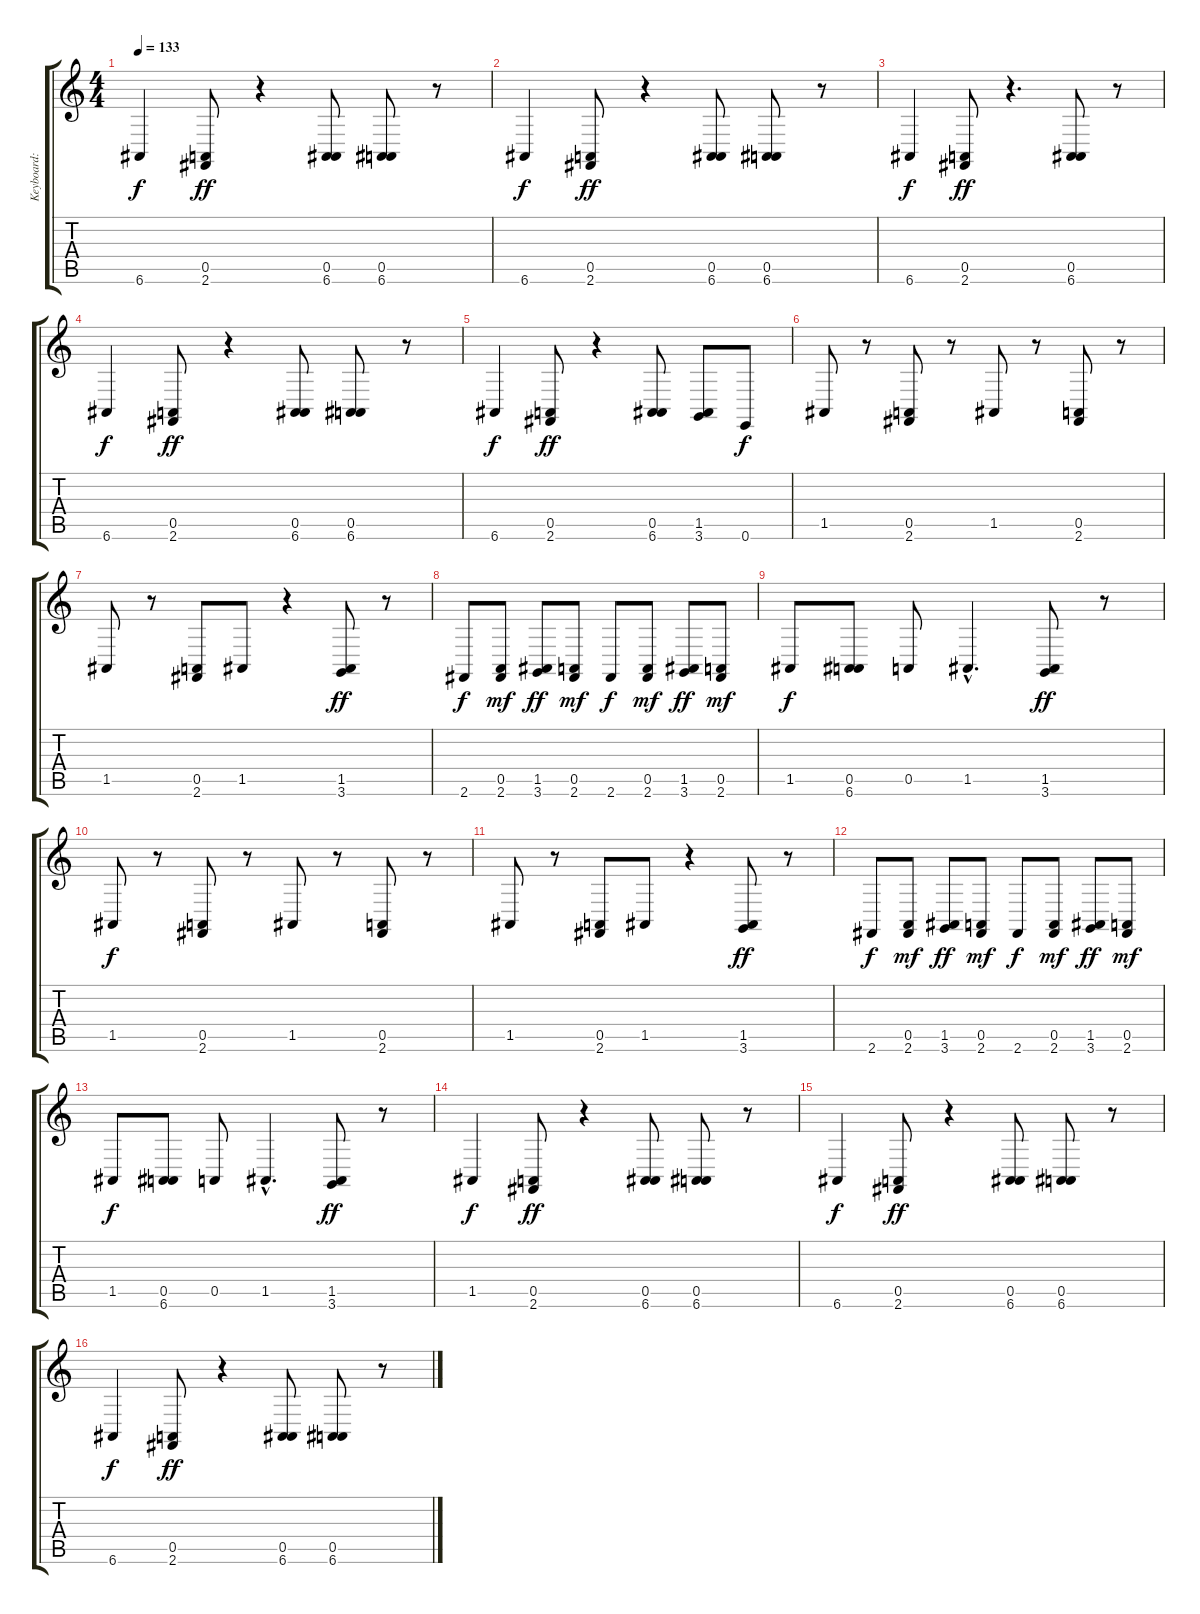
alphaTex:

\track ("Keyboard: Chris Pittman" "Keyboard: ") {instrument honkytonkpiano}
\staff {score tabs}
\tuning (E4 B3 G3 D3 A2 E2) {hide}
\ts (4 4)
\tempo 133
\clef g2
\ks c
6.6.4{dy f} (0.5 2.6).8{dy ff} r.4 (0.5 6.6).8 (0.5 6.6).8 r.8 |
6.6.4{dy f} (0.5 2.6).8{dy ff} r.4 (0.5 6.6).8 (0.5 6.6).8 r.8 |
6.6.4{dy f} (0.5 2.6).8{dy ff} r.4{d} (0.5 6.6).8 r.8 |
6.6.4{dy f} (0.5 2.6).8{dy ff} r.4 (0.5 6.6).8 (0.5 6.6).8 r.8 |
6.6.4{dy f} (0.5 2.6).8{dy ff} r.4 (0.5 6.6).8 (1.5 3.6).8 0.6.8{dy f} |
1.5.8 r.8 (0.5 2.6).8 r.8 1.5.8 r.8 (0.5 2.6).8 r.8 |
1.5.8 r.8 (0.5 2.6).8 1.5.8 r.4 (1.5 3.6).8{dy ff} r.8 |
2.6.8{dy f} (0.5 2.6).8{dy mf} (1.5 3.6).8{dy ff} (0.5 2.6).8{dy mf} 2.6.8{dy f} (0.5 2.6).8{dy mf} (1.5 3.6).8{dy ff} (0.5 2.6).8{dy mf} |
1.5.8{dy f} (0.5 6.6).8 0.5.8 1.5{hac}.4{d} (1.5 3.6).8{dy ff} r.8 |
1.5.8{dy f} r.8 (0.5 2.6).8 r.8 1.5.8 r.8 (0.5 2.6).8 r.8 |
1.5.8 r.8 (0.5 2.6).8 1.5.8 r.4 (1.5 3.6).8{dy ff} r.8 |
2.6.8{dy f} (0.5 2.6).8{dy mf} (1.5 3.6).8{dy ff} (0.5 2.6).8{dy mf} 2.6.8{dy f} (0.5 2.6).8{dy mf} (1.5 3.6).8{dy ff} (0.5 2.6).8{dy mf} |
1.5.8{dy f} (0.5 6.6).8 0.5.8 1.5{hac}.4{d} (1.5 3.6).8{dy ff} r.8 |
1.5.4{dy f} (0.5 2.6).8{dy ff} r.4 (0.5 6.6).8 (0.5 6.6).8 r.8 |
6.6.4{dy f} (0.5 2.6).8{dy ff} r.4 (0.5 6.6).8 (0.5 6.6).8 r.8 |
6.6.4{dy f} (0.5 2.6).8{dy ff} r.4 (0.5 6.6).8 (0.5 6.6).8 r.8
